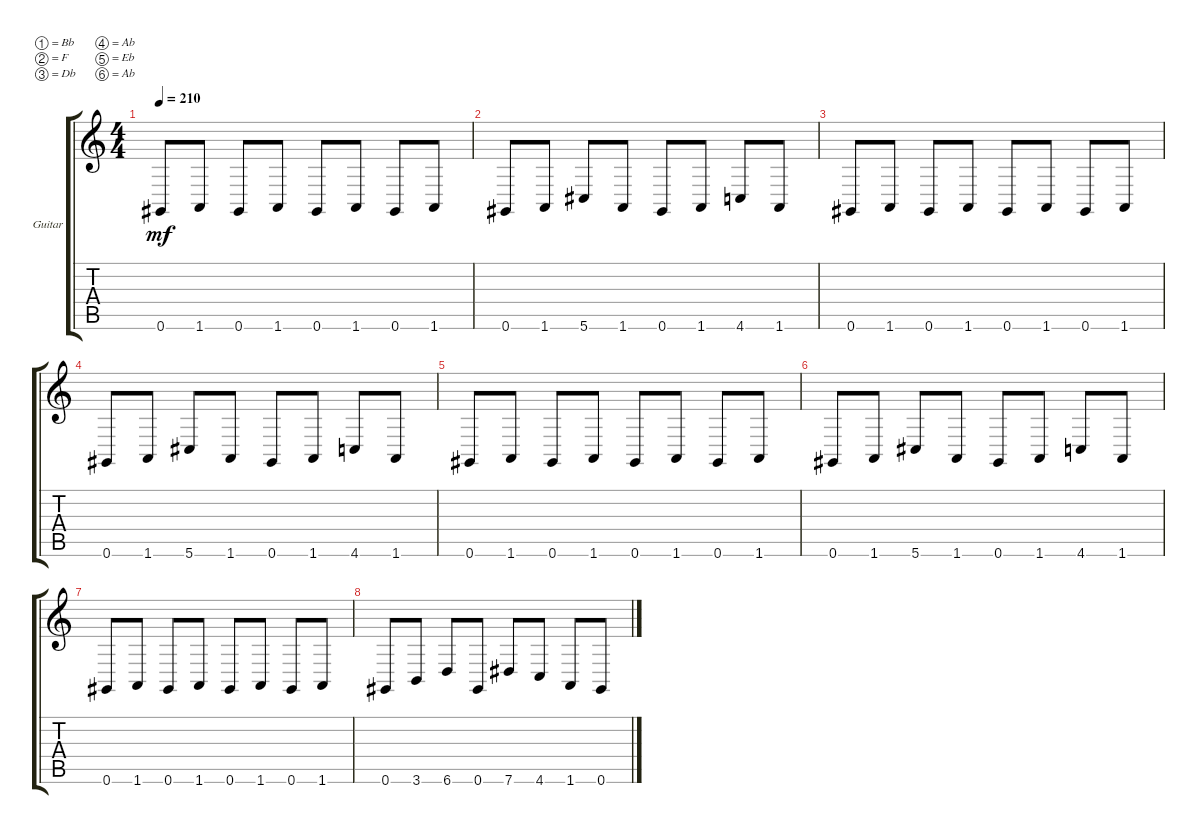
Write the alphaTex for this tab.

\defaultSystemsLayout 4
\bracketExtendMode groupsimilarinstruments
\firstSystemTrackNameOrientation horizontal
\otherSystemsTrackNameOrientation horizontal
\track ("JR Bareis (Guitar)" "Guitar") {instrument distortionguitar}
\staff {score tabs}
\tuning (Bb3 F3 Db3 Ab2 Eb2 Ab1)
\ts (4 4)
\tempo 210
\clef g2
\ks c
0.6.8{dy mf} 1.6.8 0.6.8 1.6.8 0.6.8 1.6.8 0.6.8 1.6.8 |
0.6.8 1.6.8 5.6.8 1.6.8 0.6.8 1.6.8 4.6.8 1.6.8 |
0.6.8 1.6.8 0.6.8 1.6.8 0.6.8 1.6.8 0.6.8 1.6.8 |
0.6.8 1.6.8 5.6.8 1.6.8 0.6.8 1.6.8 4.6.8 1.6.8 |
0.6.8 1.6.8 0.6.8 1.6.8 0.6.8 1.6.8 0.6.8 1.6.8 |
0.6.8 1.6.8 5.6.8 1.6.8 0.6.8 1.6.8 4.6.8 1.6.8 |
0.6.8 1.6.8 0.6.8 1.6.8 0.6.8 1.6.8 0.6.8 1.6.8 |
0.6.8 3.6.8 6.6.8 0.6.8 7.6.8 4.6.8 1.6.8 0.6.8
